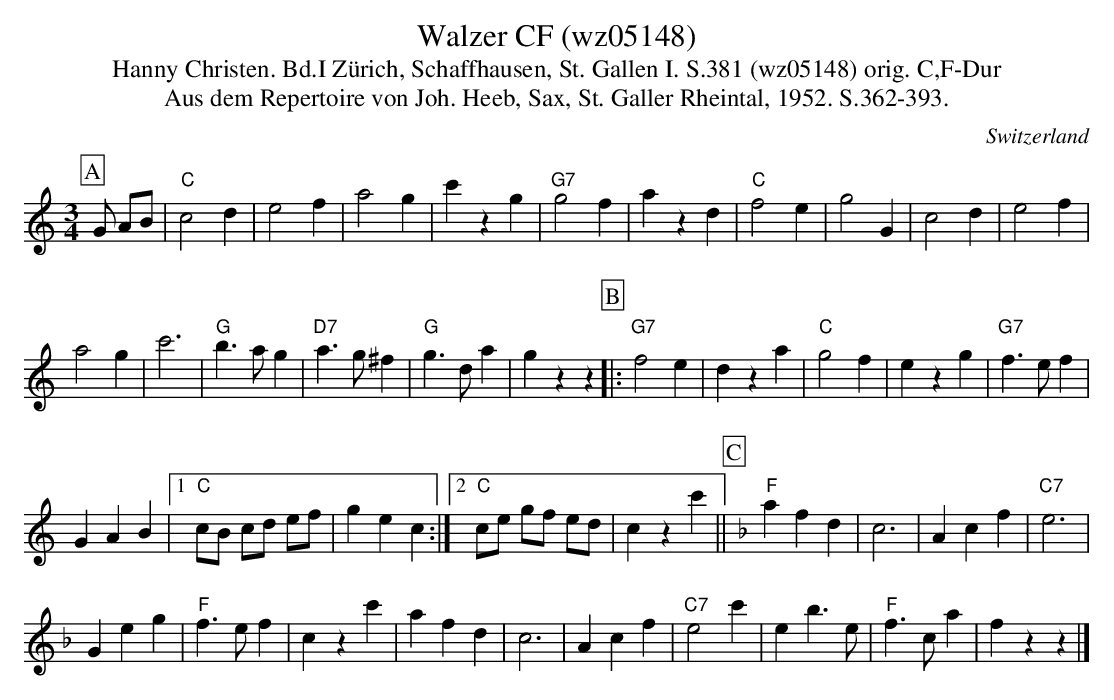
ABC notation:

X:1
T: Walzer CF (wz05148)
T:Hanny Christen. Bd.I Zürich, Schaffhausen, St. Gallen I. S.381 (wz05148) orig. C,F-Dur
T: Aus dem Repertoire von Joh. Heeb, Sax, St. Galler Rheintal, 1952. S.362-393.
M:3/4
L:1/4
O:Switzerland
K:C major
[P:A] G/ A/B/ | "C"c2d | e2f | a2g | c'zg | "G7"g2f | azd | "C"f2e | g2G | c2d | e2f |
a2g | c'3 | "G"b>ag | "D7"a>g^f | "G"g>da | gzz [P:B] |: "G7"f2e | dza | "C"g2f | ezg | "G7"f>ef |
GAB |1 "C"c/B/ c/d/ e/f/ | gec :|2  "C"c/e/ g/f/ e/d/ | czc' || [P:C] [K:F] "F"afd | c3 | Acf | "C7"e3 |
Geg | "F"f>ef | czc' | afd | c3 | Acf | "C7"e2c' | eb>e | "F"f>ca | fzz |]
